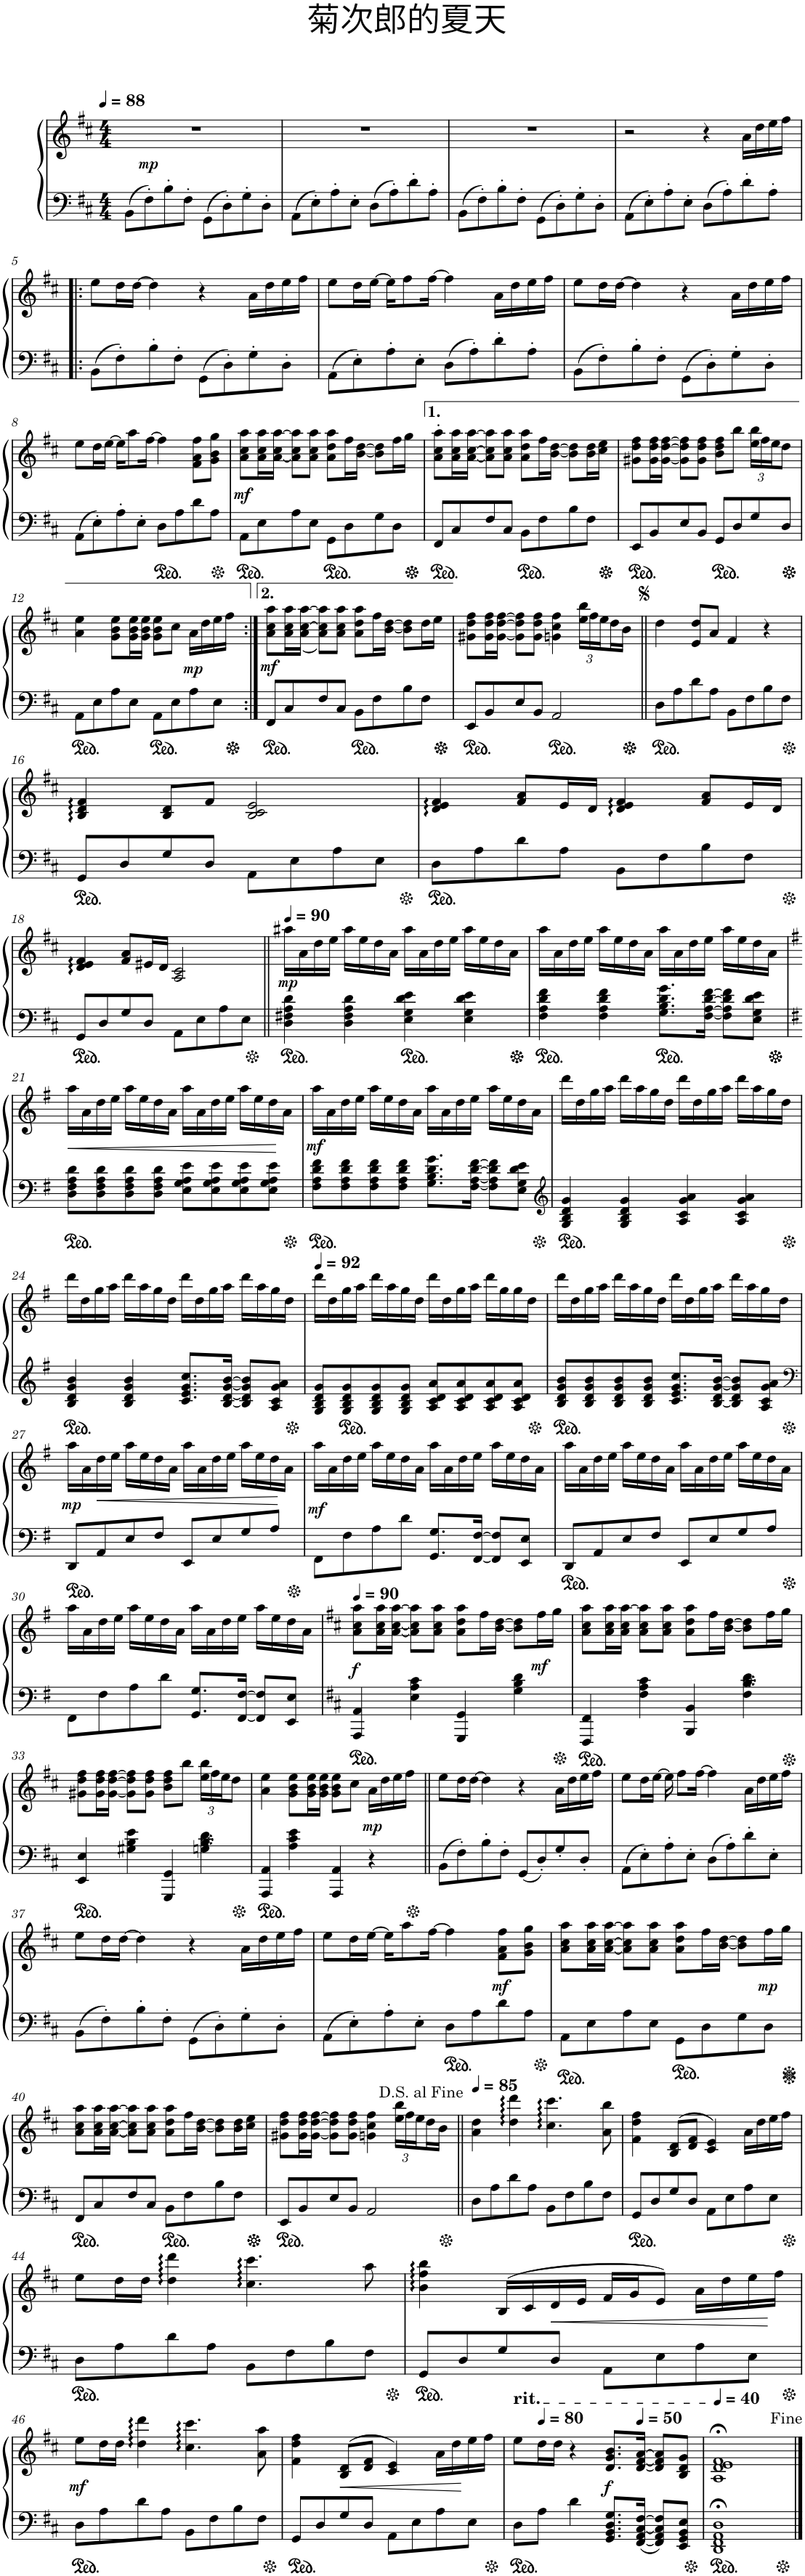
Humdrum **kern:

**kern	**kern	**dynam
*part1	*part1	*part1
*staff2	*staff1	*staff1/2
*I"Piano	*	*
*I'Pno	*	*
*clefF4	*clefG2	*
*k[f#c#]	*k[f#c#]	*
*M4/4	*M4/4	*
*MM88	*MM88	*
=1	=1	=1
8BB\L	1r	.
!	!	!LO:DY:a=2
8F#'\	.	mp
8B'\	.	.
8F#'\J	.	.
8GG\L	.	.
8D'\	.	.
8G'\	.	.
8D'\J	.	.
=2	=2	=2
8AA\L	1r	.
8E'\	.	.
8A'\	.	.
8E'\J	.	.
8D\L	.	.
8A'\	.	.
8d'\	.	.
8A'\J	.	.
=3	=3	=3
8BB\L	1r	.
8F#'\	.	.
8B'\	.	.
8F#'\J	.	.
8GG\L	.	.
8D'\	.	.
8G'\	.	.
8D'\J	.	.
=4	=4	=4
8AA\L	2r	.
8E'\	.	.
8A'\	.	.
8E'\J	.	.
8D\L	4r	.
8A'\	.	.
8d'\	16a\LL	.
.	16dd\	.
8A'\J	16ee\	.
.	16ff#\JJ	.
!!LO:LB:g=z
=5!|:	=5!|:	=5!|:
8BB\L	8ee\L	.
8F#'\	16dd\L	.
.	[>16dd\JJ	.
8B'\	4dd\]	.
8F#'\J	.	.
8GG\L	4r	.
8D'\	.	.
8G'\	16a\LL	.
.	16dd\	.
8D'\J	16ee\	.
.	16ff#\JJ	.
=6	=6	=6
8AA\L	8ee\L	.
8E'\	16dd\L	.
.	[>16ee\JJ	.
8A'\	16ee\KL]	.
.	8ff#\	.
8E'\J	.	.
.	[>16ff#\Jk	.
8D\L	4ff#\]	.
8A'\	.	.
8d'\	16a\LL	.
.	16dd\	.
8A'\J	16ee\	.
.	16ff#\JJ	.
=7	=7	=7
8BB\L	8ee\L	.
8F#'\	16dd\L	.
.	[>16dd\JJ	.
8B'\	4dd\]	.
8F#'\J	.	.
8GG\L	4r	.
8D'\	.	.
8G'\	16a\LL	.
.	16dd\	.
8D'\J	16ee\	.
.	16ff#\JJ	.
!!LO:LB:g=z
=8	=8	=8
8AA\L	8ee\L	.
8E'\	16dd\L	.
.	[>16ee\JJ	.
8A'\	16ee\KL]	.
.	8aa\	.
8E'\J	.	.
.	[>16ff#\Jk	.
8D\L	4ff#\]	.
8A\	.	.
8d\	8f#\ 8a\ 8ff#\L	.
8A\J	8g\ 8b\ 8gg\J	.
=9	=9	=9
!	!	!LO:DY:b
8AA\L	8a\ 8cc#\ 8aa\L	mf
8E\	16a\ 16cc#\ 16aa\L	.
.	[<16a\ 16cc#\ [>16aa\JJ	.
8A\	8a\] 8cc#\ 8aa\]L	.
8E\J	8a\ 8cc#\ 8aa\J	.
8GG\L	8a\ 8dd\ 8aa\L	.
8D\	16ff#\L	.
.	[<16b\ [>16dd\JJ	.
8G\	8b\] 8dd\]L	.
8D\J	16ff#\L	.
.	16gg\JJ	.
=10	=10	=10
8FF#/L	8a\' 8cc#\' 8aa\'L	.
8C#/	16a\ 16cc#\ 16aa\L	.
.	[16a\ [>16cc#\ [>16aa\JJ	.
8F#/	8a\] 8cc#\] 8aa\]L	.
8C#/J	8a\ 8cc#\ 8aa\J	.
8BB\L	8a\ 8dd\ 8aa\L	.
8F#\	16ff#\L	.
.	[<16b\ [>16dd\JJ	.
8B\	8b\] 8dd\]L	.
8F#\J	16b\ 16dd\L	.
.	16cc#\ 16ee\JJ	.
=11	=11	=11
8EE/L	8g#X\ 8dd\ 8ff#\L	.
8BB/	16g#\ 16dd\ 16ff#\L	.
.	[<16g#\ [>16dd\ [>16ff#\JJ	.
8E/	8g#\] 8dd\] 8ff#\]L	.
8BB/J	8g#\ 8dd\ 8ff#\J	.
8GG/L	8b\ 8dd\ 8ff#\L	.
8D/	8bb\J	.
*	*Xbrackettup	*
8G/	24ee\ 24bb\LL	.
.	24ff#\	.
.	24ee\J	.
8D/J	8dd\J	.
!!LO:LB:g=z
=12	=12	=12
8AA\L	4a\ 4ee\	.
8E\	.	.
8A\	8g\ 8b\ 8ee\L	.
8E\J	16g\ 16b\ 16ee\L	.
.	16g\ 16b\ 16ee\JJ	.
8AA\L	8g\ 8b\ 8ee\L	.
8E\	8cc#\J	.
!	!	!LO:DY:b
8A\	16a\LL	mp
.	16dd\	.
8E\J	16ee\	.
.	16ff#\JJ	.
=13:|!	=13:|!	=13:|!
!	!	!LO:DY:b
8FF#/L	8a\ 8cc#\ 8aa\L	mf
8C#/	16a\ 16cc#\ 16aa\L	.
.	(<16a\ [>16cc#\ [>16aa\JJ	.
8F#/	8a\ 8cc#\] 8aa\]L)	.
8C#/J	8a\ 8cc#\ 8aa\J	.
8BB\L	8a\ 8dd\ 8aa\L	.
8F#\	16ff#\L	.
.	[<16b\ [>16dd\JJ	.
8B\	8b\] 8dd\]L	.
8F#\J	16dd\L	.
.	16ee\JJ	.
=14	=14	=14
8EE/L	8g#X\ 8dd\ 8ff#\L	.
8BB/	16g#\ 16dd\ 16ff#\L	.
.	[<16g#\ [>16dd\ [>16ff#\JJ	.
8E/	8g#\] 8dd\] 8ff#\]L	.
8BB/J	8g#\ 8dd\ 8ff#\J	.
2AA/	4gn\ 4cc#\ 4ff#\	.
.	24ee\ 24bb\LL	.
.	24ff#\	.
.	24ee\	.
.	16dd\	.
.	16b\JJ	.
=15||	=15||	=15||
8D\L	4dd\	.
8A\	.	.
8d\	8e/ 8dd/L	.
8A\J	8a/J	.
8BB\L	4f#/	.
8F#\	.	.
8B\	4r	.
8F#\J	.	.
!!LO:LB:g=z
=16	=16	=16
8GG/L	4B/:: 4d/:: 4f#/::	.
8D/	.	.
8G/	8B/ 8d/L	.
8D/J	8f#/J	.
8AA\L	2B/ 2c#/ 2e/	.
8E\	.	.
8A\	.	.
8E\J	.	.
=17	=17	=17
8D\L	4d/:: 4e/:: 4f#/::	.
8A\	.	.
8d\	8f#/ 8a/L	.
8A\J	16e/L	.
.	16d/JJ	.
8BB\L	4d/:: 4e/:: 4f#/::	.
8F#\	.	.
8B\	8f#/ 8a/L	.
8F#\J	16e/L	.
.	16d/JJ	.
!!LO:LB:g=z
=18	=18	=18
8GG/L	4d/:: 4e/:: 4f#/::	.
8D/	.	.
8G/	8f#/ 8a/L	.
8D/J	16e#X/L	.
.	16d/JJ	.
8AA\L	2A/ 2c#/	.
8E\	.	.
8A\	.	.
8E\J	.	.
=19||	=19||	=19||
*	*MM90	*
!	!	!LO:DY:b
4D\ 4F#X\ 4A\ 4d\	16aa#X\LL	mp
.	16a\	.
.	16dd\	.
.	16ee\JJ	.
4D\ 4F#\ 4A\ 4d\	16aa#\LL	.
.	16ee\	.
.	16dd\	.
.	16a\JJ	.
4E\ 4G\ 4d\ 4e\	16aa#\LL	.
.	16a\	.
.	16dd\	.
.	16ee\JJ	.
4E\ 4G\ 4d\ 4e\	16aa#\LL	.
.	16ee\	.
.	16dd\	.
.	16a\JJ	.
=20	=20	=20
4F#\ 4A\ 4d\ 4f#\	16aa\LL	.
.	16a\	.
.	16dd\	.
.	16ee\JJ	.
4F#\ 4A\ 4d\ 4f#\	16aa\LL	.
.	16ee\	.
.	16dd\	.
.	16a\JJ	.
8.G\ 8.B\ 8.d\ 8.g\L	16aa\LL	.
.	16a\	.
.	16dd\	.
[<16F#\ [>16A\ [>16d\ [>16f#\Jk	16ee\JJ	.
8F#\] 8A\] 8d\] 8f#\]L	16aa\LL	.
.	16ee\	.
8E\ 8G\ 8d\ 8e\J	16dd\	.
.	16a\JJ	.
!!LO:LB:g=z
=21	=21	=21
*k[f#]	*k[f#]	*
!	!	!LO:HP:b
8D\ 8F#\ 8A\ 8d\L	16aa\LL	<
.	16a\	.
8D\ 8F#\ 8A\ 8d\	16dd\	.
.	16ee\JJ	.
8D\ 8F#\ 8A\ 8d\	16aa\LL	.
.	16ee\	.
8D\ 8F#\ 8A\ 8d\J	16dd\	.
.	16a\JJ	.
8E\ 8G\ 8A\ 8e\L	16aa\LL	.
.	16a\	.
8E\ 8G\ 8A\ 8e\	16dd\	.
.	16ee\JJ	.
8E\ 8G\ 8A\ 8e\	16aa\LL	.
.	16ee\	.
8E\ 8G\ 8A\ 8e\J	16dd\	.
.	16a\JJ	[
=22	=22	=22
!	!	!LO:DY:b
8F#\ 8A\ 8d\ 8f#\L	16aa\LL	mf
.	16a\	.
8F#\ 8A\ 8d\ 8f#\	16dd\	.
.	16ee\JJ	.
8F#\ 8A\ 8d\ 8f#\	16aa\LL	.
.	16ee\	.
8F#\ 8A\ 8d\ 8f#\J	16dd\	.
.	16a\JJ	.
8.G\ 8.B\ 8.d\ 8.g\L	16aa\LL	.
.	16a\	.
.	16dd\	.
[16F#\ [16A\ [16d\ [16f#\Jk	16ee\JJ	.
8F#\] 8A\] 8d\] 8f#\]L	16aa\LL	.
.	16ee\	.
8E\ 8G\ 8d\ 8e\J	16dd\	.
.	16a\JJ	.
=23	=23	=23
*clefG2	*	*
4G/ 4B/ 4d/ 4g/	16ddd\LL	.
.	16dd\	.
.	16gg\	.
.	16aa\JJ	.
4G/ 4B/ 4d/ 4g/	16ddd\LL	.
.	16aa\	.
.	16gg\	.
.	16dd\JJ	.
4A/ 4c/ 4g/ 4a/	16ddd\LL	.
.	16dd\	.
.	16gg\	.
.	16aa\JJ	.
4A/ 4c/ 4g/ 4a/	16ddd\LL	.
.	16aa\	.
.	16gg\	.
.	16dd\JJ	.
!!LO:LB:g=z
=24	=24	=24
4B/ 4d/ 4g/ 4b/	16ddd\LL	.
.	16dd\	.
.	16gg\	.
.	16aa\JJ	.
4B/ 4d/ 4g/ 4b/	16ddd\LL	.
.	16aa\	.
.	16gg\	.
.	16dd\JJ	.
8.c/ 8.e/ 8.g/ 8.cc/L	16ddd\LL	.
.	16dd\	.
.	16gg\	.
[<16B/ [<16d/ [<16g/ [>16b/Jk	16aa\JJ	.
8B/] 8d/] 8g/] 8b/]L	16ddd\LL	.
.	16aa\	.
8A/ 8c/ 8g/ 8a/J	16gg\	.
.	16dd\JJ	.
=25	=25	=25
*	*MM92	*
8G/ 8B/ 8d/ 8g/L	16ddd\LL	.
.	16dd\	.
8G/ 8B/ 8d/ 8g/	16gg\	.
.	16aa\JJ	.
8G/ 8B/ 8d/ 8g/	16ddd\LL	.
.	16aa\	.
8G/ 8B/ 8d/ 8g/J	16gg\	.
.	16dd\JJ	.
8A/ 8c/ 8d/ 8a/L	16ddd\LL	.
.	16dd\	.
8A/ 8c/ 8d/ 8a/	16gg\	.
.	16aa\JJ	.
8A/ 8c/ 8d/ 8a/	16ddd\LL	.
.	16gg\	.
8A/ 8c/ 8d/ 8a/J	16gg\	.
.	16dd\JJ	.
=26	=26	=26
8B/ 8d/ 8g/ 8b/L	16ddd\LL	.
.	16dd\	.
8B/ 8d/ 8g/ 8b/	16gg\	.
.	16aa\JJ	.
8B/ 8d/ 8g/ 8b/	16ddd\LL	.
.	16aa\	.
8B/ 8d/ 8g/ 8b/J	16gg\	.
.	16dd\JJ	.
8.c/ 8.e/ 8.g/ 8.cc/L	16ddd\LL	.
.	16dd\	.
.	16gg\	.
[<16B/ 16d/ [<16g/ [>16b/Jk	16aa\JJ	.
8B/] 8d/ 8g/] 8b/]L	16ddd\LL	.
.	16aa\	.
8A/ 8c/ 8g/ 8a/J	16gg\	.
.	16dd\JJ	.
!!LO:LB:g=z
=27	=27	=27
*clefF4	*	*
!	!	!LO:DY:b
8DD/L	16aa\LL	mp
.	16a\	.
!	!	!LO:HP:b
8AA/	16dd\	<
.	16ee\JJ	.
8E/	16aa\LL	.
.	16ee\	.
8F#/J	16dd\	.
.	16a\JJ	.
8EE/L	16aa\LL	.
.	16a\	.
8E/	16dd\	.
.	16ee\JJ	.
8G/	16aa\LL	.
.	16ee\	.
8A/J	16dd\	.
.	16a\JJ	[
=28	=28	=28
!	!	!LO:DY:b
8FF#\L	16aa\LL	mf
.	16a\	.
8F#\	16dd\	.
.	16ee\JJ	.
8A\	16aa\LL	.
.	16ee\	.
8d\J	16dd\	.
.	16a\JJ	.
8.GG/ 8.G/L	16aa\LL	.
.	16a\	.
.	16dd\	.
[<16FF#/ [>16F#/Jk	16ee\JJ	.
8FF#/] 8F#/]L	16aa\LL	.
.	16ee\	.
8EE/ 8E/J	16dd\	.
.	16a\JJ	.
=29	=29	=29
8DD/L	16aa\LL	.
.	16a\	.
8AA/	16dd\	.
.	16ee\JJ	.
8E/	16aa\LL	.
.	16ee\	.
8F#/J	16dd\	.
.	16a\JJ	.
8EE/L	16aa\LL	.
.	16a\	.
8E/	16dd\	.
.	16ee\JJ	.
8G/	16aa\LL	.
.	16ee\	.
8A/J	16dd\	.
.	16a\JJ	.
!!LO:LB:g=z
=30	=30	=30
8FF#\L	16aa\LL	.
.	16a\	.
8F#\	16dd\	.
.	16ee\JJ	.
8A\	16aa\LL	.
.	16ee\	.
8d\J	16dd\	.
.	16a\JJ	.
8.GG/ 8.G/L	16aa\LL	.
.	16a\	.
.	16dd\	.
[<16FF#/ [>16F#/Jk	16ee\JJ	.
8FF#/] 8F#/]L	16aa\LL	.
.	16ee\	.
8EE/ 8E/J	16dd\	.
.	16a\JJ	.
=31	=31	=31
*k[f#c#]	*k[f#c#]	*
*	*MM90	*
!	!	!LO:DY:b
4AAA/ 4AA/	8a\ 8cc#\ 8aa\L	f
.	16a\ 16cc#\ 16aa\L	.
.	[16a\ [<16cc#\ [>16aa\JJ	.
4E\ 4A\ 4c#\	8a\] 8cc#\] 8aa\]L	.
.	8a\ 8cc#\ 8aa\J	.
4GGG/ 4GG/	8a\ 8dd\ 8aa\L	.
.	16ff#\L	.
.	[<16b\ [>16dd\JJ	.
4G\ 4B\ 4d\	8b\] 8dd\]L	.
!	!	!LO:DY:b
.	16ff#\L	mf
.	16gg\JJ	.
=32	=32	=32
4FFF#/ 4FF#/	8a\ 8cc#\ 8aa\L	.
.	16a\ 16cc#\ 16aa\L	.
.	16a\ 16cc#\ [>16aa\JJ	.
4F#\ 4A\ 4c#\	8a\ 8cc#\ 8aa\]L	.
.	8a\ 8cc#\ 8aa\J	.
4BBB/ 4BB/	8a\ 8dd\ 8aa\L	.
.	16ff#\L	.
.	[<16b\ [>16dd\JJ	.
4F#\ 4B\ 4d\	8b\] 8dd\]L	.
.	16ff#\L	.
.	16gg\JJ	.
!!LO:LB:g=z
=33	=33	=33
4EE/ 4E/	8g#X\ 8dd\ 8ff#\L	.
.	16g#\ 16dd\ 16ff#\L	.
.	[<16g#\ [>16dd\ [>16ff#\JJ	.
4G#X\ 4B\ 4e\	8g#\] 8dd\] 8ff#\]L	.
.	8g#\ 8dd\ 8ff#\J	.
4GGG/ 4GG/	8b\ 8dd\ 8ff#\L	.
.	8bb\J	.
4Gn\ 4B\ 4d\	24ee\ 24bb\LL	.
.	24ff#\	.
.	24ee\J	.
.	8dd\J	.
=34	=34	=34
4AAA/ 4AA/	4a\ 4ee\	.
4A\ 4c#\ 4e\	8g\ 8b\ 8ee\L	.
.	16g\ 16b\ 16ee\L	.
.	16g\ 16b\ 16ee\JJ	.
4AAA/ 4AA/	8g\ 8b\ 8ee\L	.
.	8cc#\J	.
!	!	!LO:DY:b
4r	16a\LL	mp
.	16dd\	.
.	16ee\	.
.	16ff#\JJ	.
=35||	=35||	=35||
8BB\L	8ee\L	.
8F#'\	16dd\L	.
.	[>16dd\JJ	.
8B'\	4dd\]	.
8F#'\J	.	.
8GG/L	4r	.
8D'/	.	.
8G'/	16a\LL	.
.	16dd\	.
8D'/J	16ee\	.
.	16ff#\JJ	.
=36	=36	=36
8AA\L	8ee\L	.
8E'\	16dd\L	.
.	[>16ee\JJ	.
8A'\	16ee\]	.
.	8ff#\L	.
8E'\J	.	.
.	[16ff#\Jk	.
8D\L	4ff#\]	.
8A'\	.	.
8d'\	16a\LL	.
.	16dd\	.
8E'\J	16ee\	.
.	16ff#\JJ	.
!!LO:LB:g=z
=37	=37	=37
8BB\L	8ee\L	.
8F#'\	16dd\L	.
.	[>16dd\JJ	.
8B'\	4dd\]	.
8F#'\J	.	.
8GG\L	4r	.
8D'\	.	.
8G'\	16a\LL	.
.	16dd\	.
8D'\J	16ee\	.
.	16ff#\JJ	.
=38	=38	=38
8AA\L	8ee\L	.
8E'\	16dd\L	.
.	[>16ee\JJ	.
8A'\	16ee\KL]	.
.	8aa\	.
8E'\J	.	.
.	[>16ff#\Jk	.
8D\L	4ff#\]	.
8A\	.	.
!	!	!LO:DY:b
8d\	8f#\ 8a\ 8ff#\L	mf
8A\J	8g\ 8b\ 8gg\J	.
=39	=39	=39
8AA\L	8a\ 8cc#\ 8aa\L	.
8E\	16a\ 16cc#\ 16aa\L	.
.	[16a\ [16cc#\ [>16aa\JJ	.
8A\	8a\] 8cc#\] 8aa\]L	.
8E\J	8a\ 8cc#\ 8aa\J	.
8GG\L	8a\ 8dd\ 8aa\L	.
8D\	16ff#\L	.
.	[<16b\ [>16dd\JJ	.
8G\	8b\] 8dd\]L	.
!	!	!LO:DY:b
8D\J	16ff#\L	mp
.	16gg\JJ	.
!!LO:LB:g=z
=40	=40	=40
8FF#/L	8a\ 8cc#\ 8aa\L	.
8C#/	16a\ 16cc#\ 16aa\L	.
.	[16a\ [>16cc#\ [>16aa\JJ	.
8F#/	8a\] 8cc#\] 8aa\]L	.
8C#/J	8a\ 8cc#\ 8aa\J	.
8BB\L	8a\ 8dd\ 8aa\L	.
8F#\	16ff#\L	.
.	[<16b\ [>16dd\JJ	.
8B\	8b\] 8dd\]L	.
8F#\J	16b\ 16dd\L	.
.	16cc#\ 16ee\JJ	.
=41	=41	=41
8EE/L	8g#X\ 8dd\ 8ff#\L	.
8BB/	16g#\ 16dd\ 16ff#\L	.
.	[<16g#\ [>16dd\ [>16ff#\JJ	.
8E/	8g#\] 8dd\] 8ff#\]L	.
8BB/J	8g#\ 8dd\ 8ff#\J	.
2AA/	4gn\ 4cc#\ 4ff#\	.
.	24ee\ 24bb\LL	.
.	24ff#\	.
.	24ee\	.
.	16dd\	.
.	16b\JJ	.
=42||	=42||	=42||
*	*MM85	*
8D\L	4a\ 4dd\	.
8A\	.	.
8d\	4dd\:: 4ddd\::	.
8A\J	.	.
8BB\L	4.cc#\:: 4.ccc#\::	.
8F#\	.	.
8B\	.	.
8F#\J	8a\ 8bb\	.
=43	=43	=43
8GG/L	4f#\ 4dd\ 4ff#\	.
8D/	.	.
8G/	(>8B/ 8d/L	.
8D/J	8d/ 8f#/J	.
8AA\L	4c#/ 4e/)	.
8E\	.	.
8A\	16a\LL	.
.	16dd\	.
8E\J	16ee\	.
.	16ff#\JJ	.
!!LO:LB:g=z
=44	=44	=44
8D\L	8ee\L	.
8A\	16dd\L	.
.	16dd\JJ	.
8d\	4dd\:: 4ddd\::	.
8A\J	.	.
8BB\L	4.cc#\:: 4.ccc#\::	.
8F#\	.	.
8B\	.	.
8F#\J	8aa\	.
=45	=45	=45
8GG/L	4b\:: 4ff#\:: 4bb\::	.
8D/	.	.
8G/	(>16B/LL	.
.	16c#/	.
!	!	!LO:HP:b
8D/J	16d/	<
.	16e/JJ	.
8AA\L	16f#/LL	.
.	16g/J	.
8E\	8e/J)	.
8A\	16a\LL	.
.	16dd\	.
8E\J	16ee\	.
.	16ff#\JJ	[
!!LO:LB:g=z
=46	=46	=46
!	!	!LO:DY:b
8D\L	8ee\L	mf
8A\	16dd\L	.
.	16dd\JJ	.
8d\	4dd\:: 4ddd\::	.
8A\J	.	.
8BB\L	4.cc#\:: 4.ccc#\::	.
8F#\	.	.
8B\	.	.
8F#\J	8a\ 8aa\	.
=47	=47	=47
8GG/L	4f#\ 4dd\ 4ff#\	.
8D/	.	.
!	!	!LO:HP:b
8G/	(>8B/ 8d/L	<
8D/J	8d/ 8f#/J	.
8AA\L	4c#/ 4e/)	.
8E\	.	.
8A\	16a\LL	.
.	16dd\	.
8E\J	16ee\	[
.	16ff#\JJ	.
=48	=48	=48
!	!LO:TX:a:t=rit.	!
8D\L	8ee\L	.
*	*MM80	*
8A\J	16dd\L	.
.	16dd\JJ	.
4d\	4r	.
!	!	!LO:DY:b
8.GG/ 8.BB/ 8.D/ 8.G/L	8.d/ 8.g/ 8.b/L	f
*	*MM50	*
[<16FF#/ 16AA/ [<16C#/ [>16F#/Jk	[<16d/ [16f#/ [16a/Jk	.
8FF#/] 8AA/ 8C#/] 8F#/]L	8d/] 8f#/] 8a/]L	.
8EE/ 8GG/ 8BB/ 8E/J	8B/ 8d/ 8g/J	.
=49	=49	=49
*	*MM40	*
*^	*^	*
1D;<	1DD 1FF# 1AA	1d;< 1e;< 1f#;<	1A	.
*v	*v	*	*	*
*	*v	*v	*
==	==	==
*-	*-	*-
